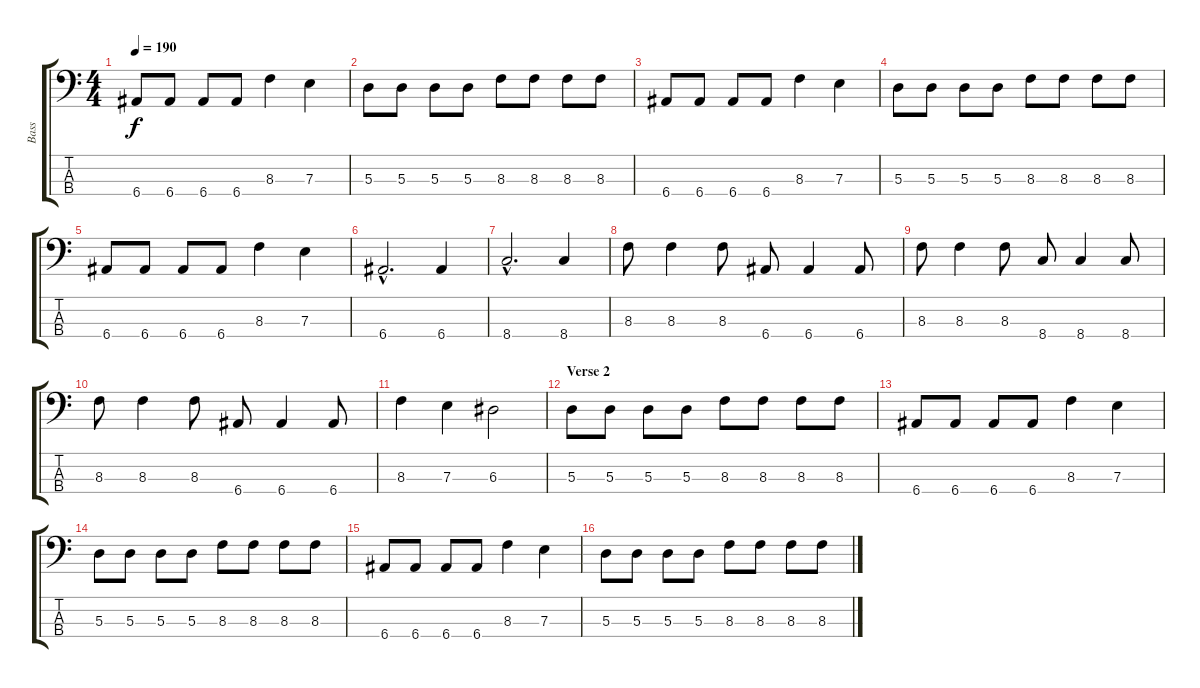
\track ("Bass" "Bass") {instrument electricbassfinger}
\staff {score tabs}
\tuning (G2 D2 A1 E1) {hide}
\ts (4 4)
\tempo 190
\clef f4
\ks c
6.4.8{dy f} 6.4.8 6.4.8 6.4.8 8.3.4 7.3.4 |
5.3.8 5.3.8 5.3.8 5.3.8 8.3.8 8.3.8 8.3.8 8.3.8 |
6.4.8 6.4.8 6.4.8 6.4.8 8.3.4 7.3.4 |
5.3.8 5.3.8 5.3.8 5.3.8 8.3.8 8.3.8 8.3.8 8.3.8 |
6.4.8 6.4.8 6.4.8 6.4.8 8.3.4 7.3.4 |
6.4{hac}.2{d} 6.4.4 |
8.4{hac}.2{d} 8.4.4 |
8.3.8 8.3.4 8.3.8 6.4.8 6.4.4 6.4.8 |
8.3.8 8.3.4 8.3.8 8.4.8 8.4.4 8.4.8 |
8.3.8 8.3.4 8.3.8 6.4.8 6.4.4 6.4.8 |
8.3.4 7.3.4 6.3.2 |
\section ("" "Verse 2")
5.3.8 5.3.8 5.3.8 5.3.8 8.3.8 8.3.8 8.3.8 8.3.8 |
6.4.8 6.4.8 6.4.8 6.4.8 8.3.4 7.3.4 |
5.3.8 5.3.8 5.3.8 5.3.8 8.3.8 8.3.8 8.3.8 8.3.8 |
6.4.8 6.4.8 6.4.8 6.4.8 8.3.4 7.3.4 |
5.3.8 5.3.8 5.3.8 5.3.8 8.3.8 8.3.8 8.3.8 8.3.8
